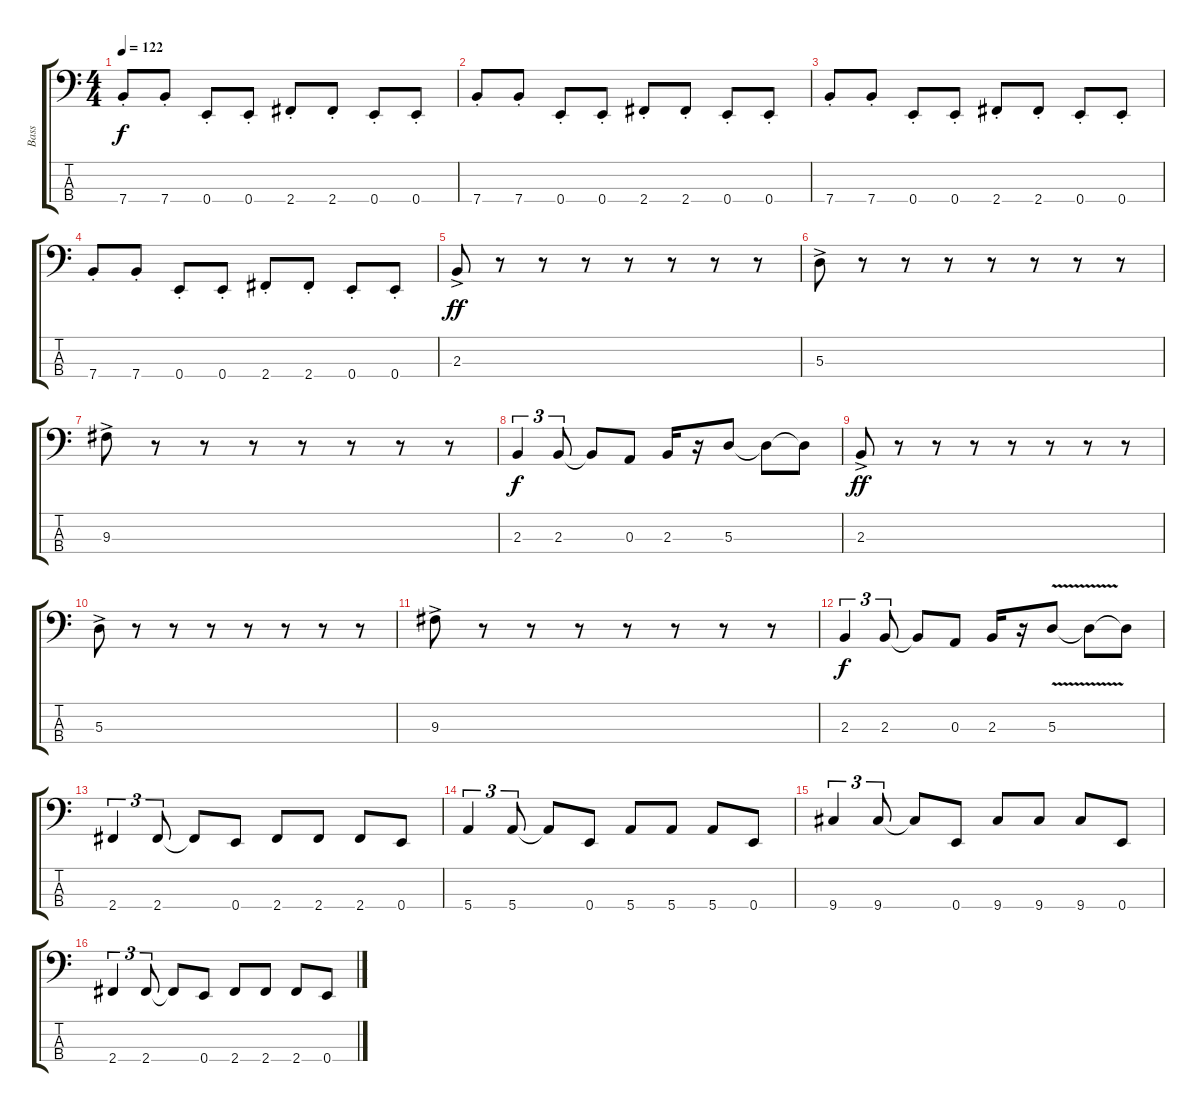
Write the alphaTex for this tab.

\track ("Bass" "Bass") {instrument electricbasspick}
\staff {score tabs}
\tuning (G2 D2 A1 E1) {hide}
\ts (4 4)
\tempo 122
\clef f4
\ks c
7.4{st}.8{dy f} 7.4{st}.8 0.4{st}.8 0.4{st}.8 2.4{st}.8 2.4{st}.8 0.4{st}.8 0.4{st}.8 |
7.4{st}.8 7.4{st}.8 0.4{st}.8 0.4{st}.8 2.4{st}.8 2.4{st}.8 0.4{st}.8 0.4{st}.8 |
7.4{st}.8 7.4{st}.8 0.4{st}.8 0.4{st}.8 2.4{st}.8 2.4{st}.8 0.4{st}.8 0.4{st}.8 |
7.4{st}.8 7.4{st}.8 0.4{st}.8 0.4{st}.8 2.4{st}.8 2.4{st}.8 0.4{st}.8 0.4{st}.8 |
2.3{ac}.8{dy ff} r.8 r.8 r.8 r.8 r.8 r.8 r.8 |
5.3{ac}.8 r.8 r.8 r.8 r.8 r.8 r.8 r.8 |
9.3{ac}.8 r.8 r.8 r.8 r.8 r.8 r.8 r.8 |
2.3.4{tu (3 2) dy f} 2.3.8{tu (3 2)} 2.3{t}.8 0.3.8 2.3.16 r.16 5.3.8 5.3{t}.8 5.3{t}.8 |
2.3{ac}.8{dy ff} r.8 r.8 r.8 r.8 r.8 r.8 r.8 |
5.3{ac}.8 r.8 r.8 r.8 r.8 r.8 r.8 r.8 |
9.3{ac}.8 r.8 r.8 r.8 r.8 r.8 r.8 r.8 |
2.3.4{tu (3 2) dy f} 2.3.8{tu (3 2)} 2.3{t}.8 0.3.8 2.3.16 r.16 5.3{v}.8 5.3{t}.8 5.3{t}.8 |
2.4.4{tu (3 2)} 2.4.8{tu (3 2)} 2.4{t}.8 0.4.8 2.4.8 2.4.8 2.4.8 0.4.8 |
5.4.4{tu (3 2)} 5.4.8{tu (3 2)} 5.4{t}.8 0.4.8 5.4.8 5.4.8 5.4.8 0.4.8 |
9.4.4{tu (3 2)} 9.4.8{tu (3 2)} 9.4{t}.8 0.4.8 9.4.8 9.4.8 9.4.8 0.4.8 |
2.4.4{tu (3 2)} 2.4.8{tu (3 2)} 2.4{t}.8 0.4.8 2.4.8 2.4.8 2.4.8 0.4.8
